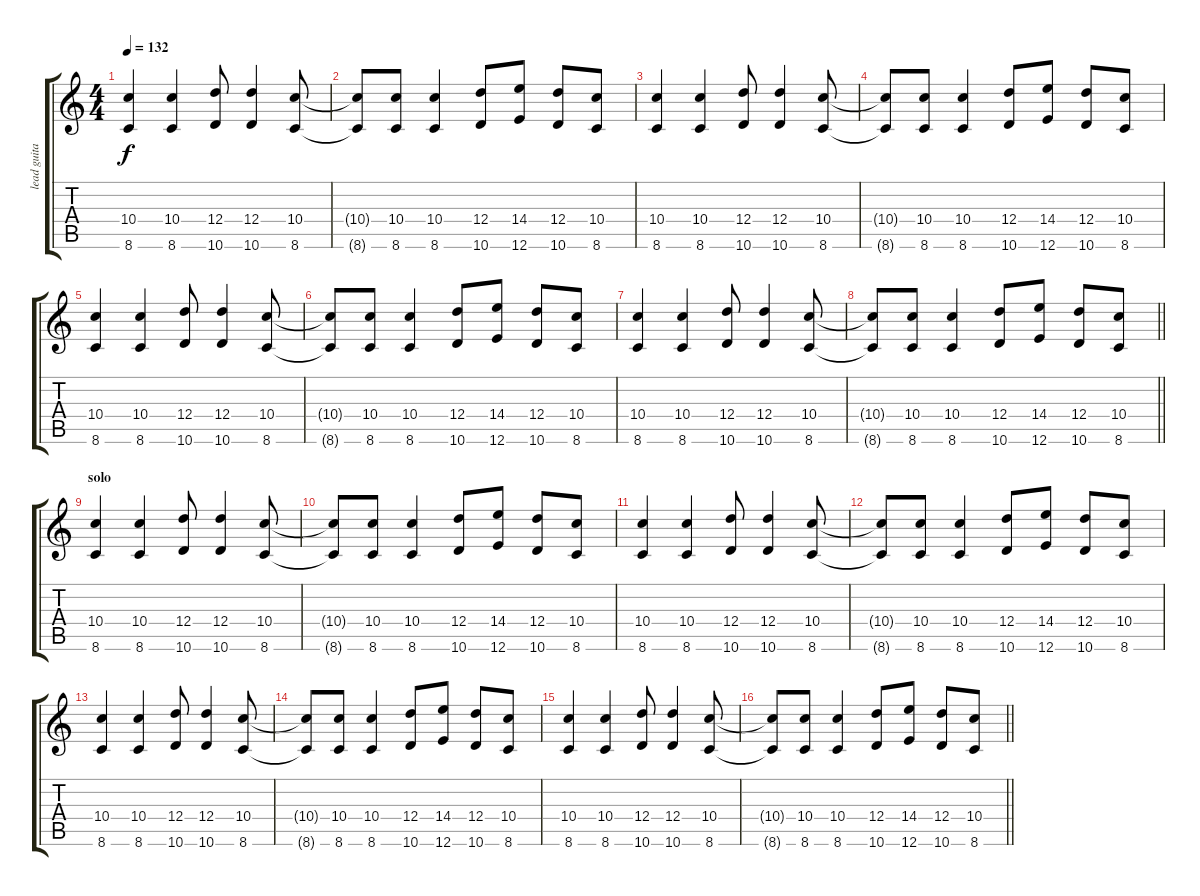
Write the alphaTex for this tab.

\track ("lead guitar" "lead guita") {instrument distortionguitar}
\staff {score tabs}
\tuning (E4 B3 G3 D3 A2 E2) {hide}
\ts (4 4)
\section ("" "")
\tempo 132
\clef g2
\ks c
(10.4 8.6).4{dy f} (10.4 8.6).4 (12.4 10.6).8 (12.4 10.6).4 (10.4 8.6).8 |
(10.4{t} 8.6{t}).8 (10.4 8.6).8 (10.4 8.6).4 (12.4 10.6).8 (14.4 12.6).8 (12.4 10.6).8 (10.4 8.6).8 |
(10.4 8.6).4 (10.4 8.6).4 (12.4 10.6).8 (12.4 10.6).4 (10.4 8.6).8 |
(10.4{t} 8.6{t}).8 (10.4 8.6).8 (10.4 8.6).4 (12.4 10.6).8 (14.4 12.6).8 (12.4 10.6).8 (10.4 8.6).8 |
(10.4 8.6).4 (10.4 8.6).4 (12.4 10.6).8 (12.4 10.6).4 (10.4 8.6).8 |
(10.4{t} 8.6{t}).8 (10.4 8.6).8 (10.4 8.6).4 (12.4 10.6).8 (14.4 12.6).8 (12.4 10.6).8 (10.4 8.6).8 |
(10.4 8.6).4 (10.4 8.6).4 (12.4 10.6).8 (12.4 10.6).4 (10.4 8.6).8 |
\barLineRight lightlight
(10.4{t} 8.6{t}).8 (10.4 8.6).8 (10.4 8.6).4 (12.4 10.6).8 (14.4 12.6).8 (12.4 10.6).8 (10.4 8.6).8 |
\section ("" "solo")
(10.4 8.6).4 (10.4 8.6).4 (12.4 10.6).8 (12.4 10.6).4 (10.4 8.6).8 |
(10.4{t} 8.6{t}).8 (10.4 8.6).8 (10.4 8.6).4 (12.4 10.6).8 (14.4 12.6).8 (12.4 10.6).8 (10.4 8.6).8 |
(10.4 8.6).4 (10.4 8.6).4 (12.4 10.6).8 (12.4 10.6).4 (10.4 8.6).8 |
(10.4{t} 8.6{t}).8 (10.4 8.6).8 (10.4 8.6).4 (12.4 10.6).8 (14.4 12.6).8 (12.4 10.6).8 (10.4 8.6).8 |
(10.4 8.6).4 (10.4 8.6).4 (12.4 10.6).8 (12.4 10.6).4 (10.4 8.6).8 |
(10.4{t} 8.6{t}).8 (10.4 8.6).8 (10.4 8.6).4 (12.4 10.6).8 (14.4 12.6).8 (12.4 10.6).8 (10.4 8.6).8 |
(10.4 8.6).4 (10.4 8.6).4 (12.4 10.6).8 (12.4 10.6).4 (10.4 8.6).8 |
\barLineRight lightlight
(10.4{t} 8.6{t}).8 (10.4 8.6).8 (10.4 8.6).4 (12.4 10.6).8 (14.4 12.6).8 (12.4 10.6).8 (10.4 8.6).8
